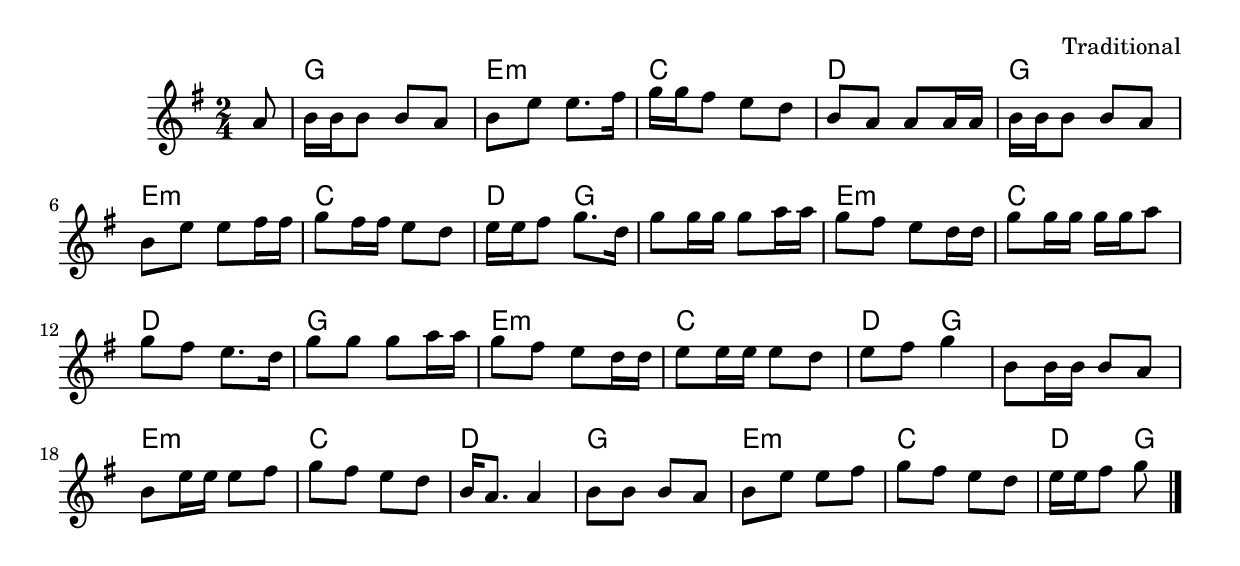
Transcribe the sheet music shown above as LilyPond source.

\version "2.16.0"

\header {
  %title = "Tim Finnegan's Wake"
  composer = "Traditional"
}

<<
  \chords {s8 g2 e:m c d g e:m c d4 g1*3/4 e2:m c d g e:m c d4 g1*3/4 e2:m c d g e:m c d4 g8}
  \relative a'
  {
    \time 2/4
    \key g \major
    \partial 8 a8 | 
    b16 b b8 b a | 
    b e e8. fis16 |
    g g fis8 e d | 
    b a a a16 a | 
    b b b8 b a |
    b e e fis16 fis | 
    g8 fis16 fis e8 d | 
    e16 e fis8 g8. d16 |
    g8 g16 g g8 a16 a | 
    g8 fis e d16 d | 
    g8 g16 g g g a8 |
    g fis e8. d16 | 
    g8 g g a16 a | 
    g8 fis e d16 d |    
    e8 e16 e e8 d | 
    e fis g4 | 
    b,8 b16 b b8 a |
    b e16 e e8 fis | 
    g fis e d | 
    b16 a8. a4 |
    b8 b b a | 
    b e e fis | 
    g fis e d |
    e16 e fis8 g \bar "|."    
  }
>>
